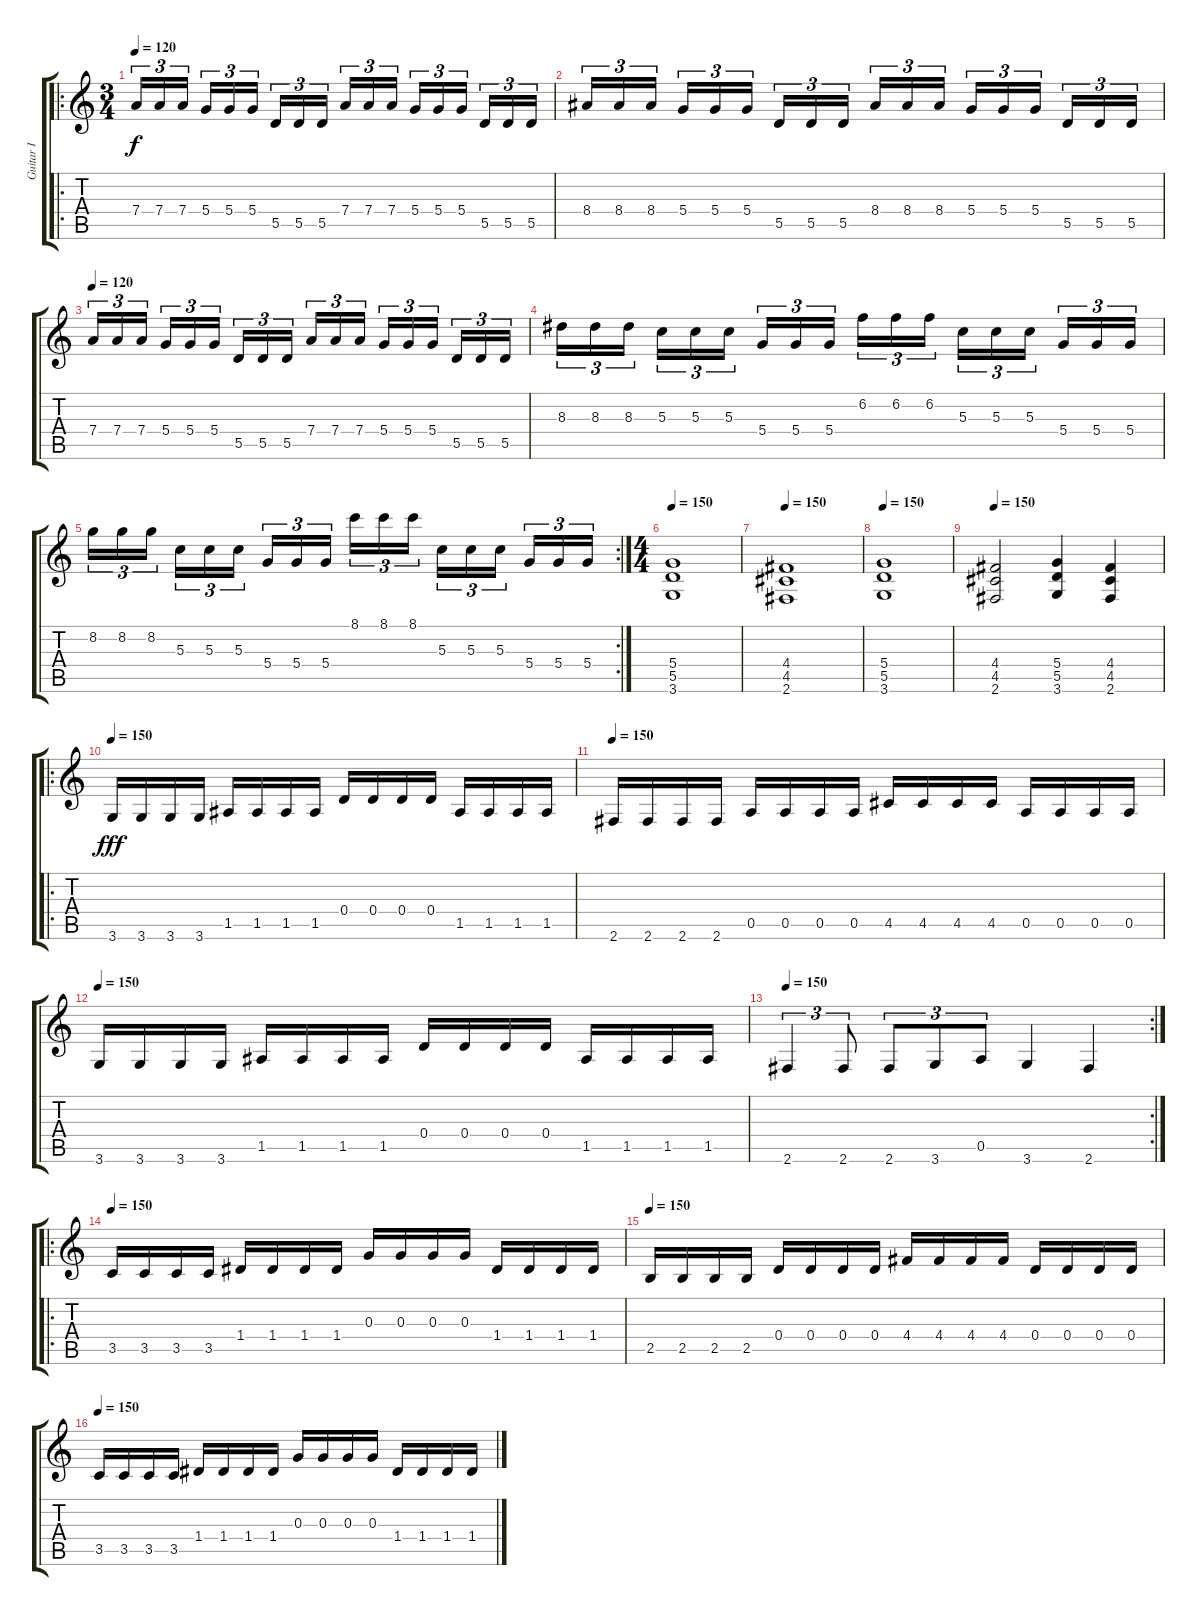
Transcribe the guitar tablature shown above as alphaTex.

\track ("Guitar I" "Guitar I") {instrument distortionguitar}
\staff {score tabs}
\tuning (E4 B3 G3 D3 A2 E2) {hide}
\ro
\ts (3 4)
\tempo 120
\clef g2
\ks c
7.4.16{tu (3 2) dy f} 7.4.16{tu (3 2)} 7.4.16{tu (3 2)} 5.4.16{tu (3 2)} 5.4.16{tu (3 2)} 5.4.16{tu (3 2)} 5.5.16{tu (3 2)} 5.5.16{tu (3 2)} 5.5.16{tu (3 2)} 7.4.16{tu (3 2)} 7.4.16{tu (3 2)} 7.4.16{tu (3 2)} 5.4.16{tu (3 2)} 5.4.16{tu (3 2)} 5.4.16{tu (3 2)} 5.5.16{tu (3 2)} 5.5.16{tu (3 2)} 5.5.16{tu (3 2)} |
8.4.16{tu (3 2)} 8.4.16{tu (3 2)} 8.4.16{tu (3 2)} 5.4.16{tu (3 2)} 5.4.16{tu (3 2)} 5.4.16{tu (3 2)} 5.5.16{tu (3 2)} 5.5.16{tu (3 2)} 5.5.16{tu (3 2)} 8.4.16{tu (3 2)} 8.4.16{tu (3 2)} 8.4.16{tu (3 2)} 5.4.16{tu (3 2)} 5.4.16{tu (3 2)} 5.4.16{tu (3 2)} 5.5.16{tu (3 2)} 5.5.16{tu (3 2)} 5.5.16{tu (3 2)} |
\tempo 120
7.4.16{tu (3 2)} 7.4.16{tu (3 2)} 7.4.16{tu (3 2)} 5.4.16{tu (3 2)} 5.4.16{tu (3 2)} 5.4.16{tu (3 2)} 5.5.16{tu (3 2)} 5.5.16{tu (3 2)} 5.5.16{tu (3 2)} 7.4.16{tu (3 2)} 7.4.16{tu (3 2)} 7.4.16{tu (3 2)} 5.4.16{tu (3 2)} 5.4.16{tu (3 2)} 5.4.16{tu (3 2)} 5.5.16{tu (3 2)} 5.5.16{tu (3 2)} 5.5.16{tu (3 2)} |
8.3.16{tu (3 2)} 8.3.16{tu (3 2)} 8.3.16{tu (3 2)} 5.3.16{tu (3 2)} 5.3.16{tu (3 2)} 5.3.16{tu (3 2)} 5.4.16{tu (3 2)} 5.4.16{tu (3 2)} 5.4.16{tu (3 2)} 6.2.16{tu (3 2)} 6.2.16{tu (3 2)} 6.2.16{tu (3 2)} 5.3.16{tu (3 2)} 5.3.16{tu (3 2)} 5.3.16{tu (3 2)} 5.4.16{tu (3 2)} 5.4.16{tu (3 2)} 5.4.16{tu (3 2)} |
\rc 2
8.2.16{tu (3 2)} 8.2.16{tu (3 2)} 8.2.16{tu (3 2)} 5.3.16{tu (3 2)} 5.3.16{tu (3 2)} 5.3.16{tu (3 2)} 5.4.16{tu (3 2)} 5.4.16{tu (3 2)} 5.4.16{tu (3 2)} 8.1.16{tu (3 2)} 8.1.16{tu (3 2)} 8.1.16{tu (3 2)} 5.3.16{tu (3 2)} 5.3.16{tu (3 2)} 5.3.16{tu (3 2)} 5.4.16{tu (3 2)} 5.4.16{tu (3 2)} 5.4.16{tu (3 2)} |
\ts (4 4)
\tempo 150
(5.4 5.5 3.6).1 |
\tempo 150
(4.4 4.5 2.6).1 |
\tempo 150
(5.4 5.5 3.6).1 |
\tempo 150
(4.4 4.5 2.6).2 (5.4 5.5 3.6).4 (4.4 4.5 2.6).4 |
\ro
\tempo 150
3.6.16{dy fff volume 16} 3.6.16 3.6.16 3.6.16 1.5.16 1.5.16 1.5.16 1.5.16 0.4.16 0.4.16 0.4.16 0.4.16 1.5.16 1.5.16 1.5.16 1.5.16 |
\tempo 150
2.6.16 2.6.16 2.6.16 2.6.16 0.5.16 0.5.16 0.5.16 0.5.16 4.5.16 4.5.16 4.5.16 4.5.16 0.5.16 0.5.16 0.5.16 0.5.16 |
\tempo 150
3.6.16{volume 16} 3.6.16 3.6.16 3.6.16 1.5.16 1.5.16 1.5.16 1.5.16 0.4.16 0.4.16 0.4.16 0.4.16 1.5.16 1.5.16 1.5.16 1.5.16 |
\rc 2
\tempo 150
2.6.4{tu (3 2)} 2.6.8{tu (3 2)} 2.6.8{tu (3 2)} 3.6.8{tu (3 2)} 0.5.8{tu (3 2)} 3.6.4 2.6.4 |
\ro
\tempo 150
3.5.16{volume 16 instrument distortionguitar} 3.5.16 3.5.16 3.5.16 1.4.16 1.4.16 1.4.16 1.4.16 0.3.16 0.3.16 0.3.16 0.3.16 1.4.16 1.4.16 1.4.16 1.4.16 |
\tempo 150
2.5.16 2.5.16 2.5.16 2.5.16 0.4.16 0.4.16 0.4.16 0.4.16 4.4.16 4.4.16 4.4.16 4.4.16 0.4.16 0.4.16 0.4.16 0.4.16 |
\tempo 150
3.5.16{volume 16 instrument distortionguitar} 3.5.16 3.5.16 3.5.16 1.4.16 1.4.16 1.4.16 1.4.16 0.3.16 0.3.16 0.3.16 0.3.16 1.4.16 1.4.16 1.4.16 1.4.16
